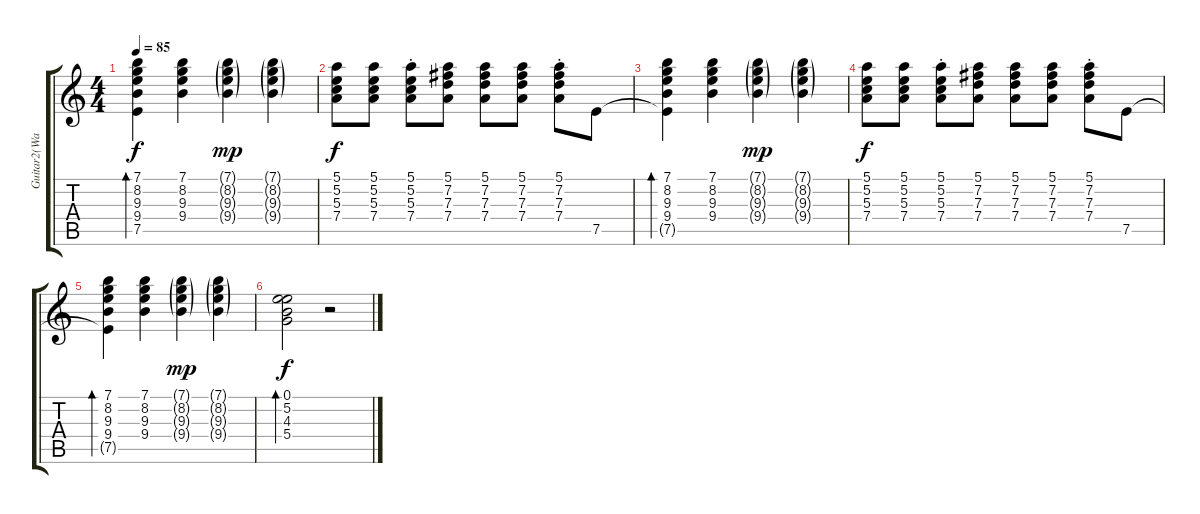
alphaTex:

\track ("Guitar2(WahWah)" "Guitar2(Wa") {instrument overdrivenguitar}
\staff {score tabs}
\tuning (E4 B3 G3 D3 A2 E2) {hide}
\ts (4 4)
\tempo 85
\clef g2
\ks c
(7.1 8.2 9.3 9.4 7.5{t}).4{bd 120 dy f} (7.1 8.2 9.3 9.4).4 (7.1{g} 8.2{g} 9.3{g} 9.4{g}).4{dy mp} (7.1{g} 8.2{g} 9.3{g} 9.4{g}).4 |
(5.1 5.2 5.3 7.4).8{dy f} (5.1 5.2 5.3 7.4).8 (5.1{st} 5.2{st} 5.3{st} 7.4{st}).8 (5.1 7.2 7.3 7.4).8 (5.1 7.2 7.3 7.4).8 (5.1 7.2 7.3 7.4).8 (5.1{st} 7.2{st} 7.3{st} 7.4{st}).8 7.5.8 |
(7.1 8.2 9.3 9.4 7.5{t}).4{bd 120} (7.1 8.2 9.3 9.4).4 (7.1{g} 8.2{g} 9.3{g} 9.4{g}).4{dy mp} (7.1{g} 8.2{g} 9.3{g} 9.4{g}).4 |
(5.1 5.2 5.3 7.4).8{dy f} (5.1 5.2 5.3 7.4).8 (5.1{st} 5.2{st} 5.3{st} 7.4{st}).8 (5.1 7.2 7.3 7.4).8 (5.1 7.2 7.3 7.4).8 (5.1 7.2 7.3 7.4).8 (5.1{st} 7.2{st} 7.3{st} 7.4{st}).8 7.5.8 |
(7.1 8.2 9.3 9.4 7.5{t}).4{bd 120} (7.1 8.2 9.3 9.4).4 (7.1{g} 8.2{g} 9.3{g} 9.4{g}).4{dy mp} (7.1{g} 8.2{g} 9.3{g} 9.4{g}).4 |
(0.1 5.2 4.3 5.4).2{bd 120 dy f} r.2
